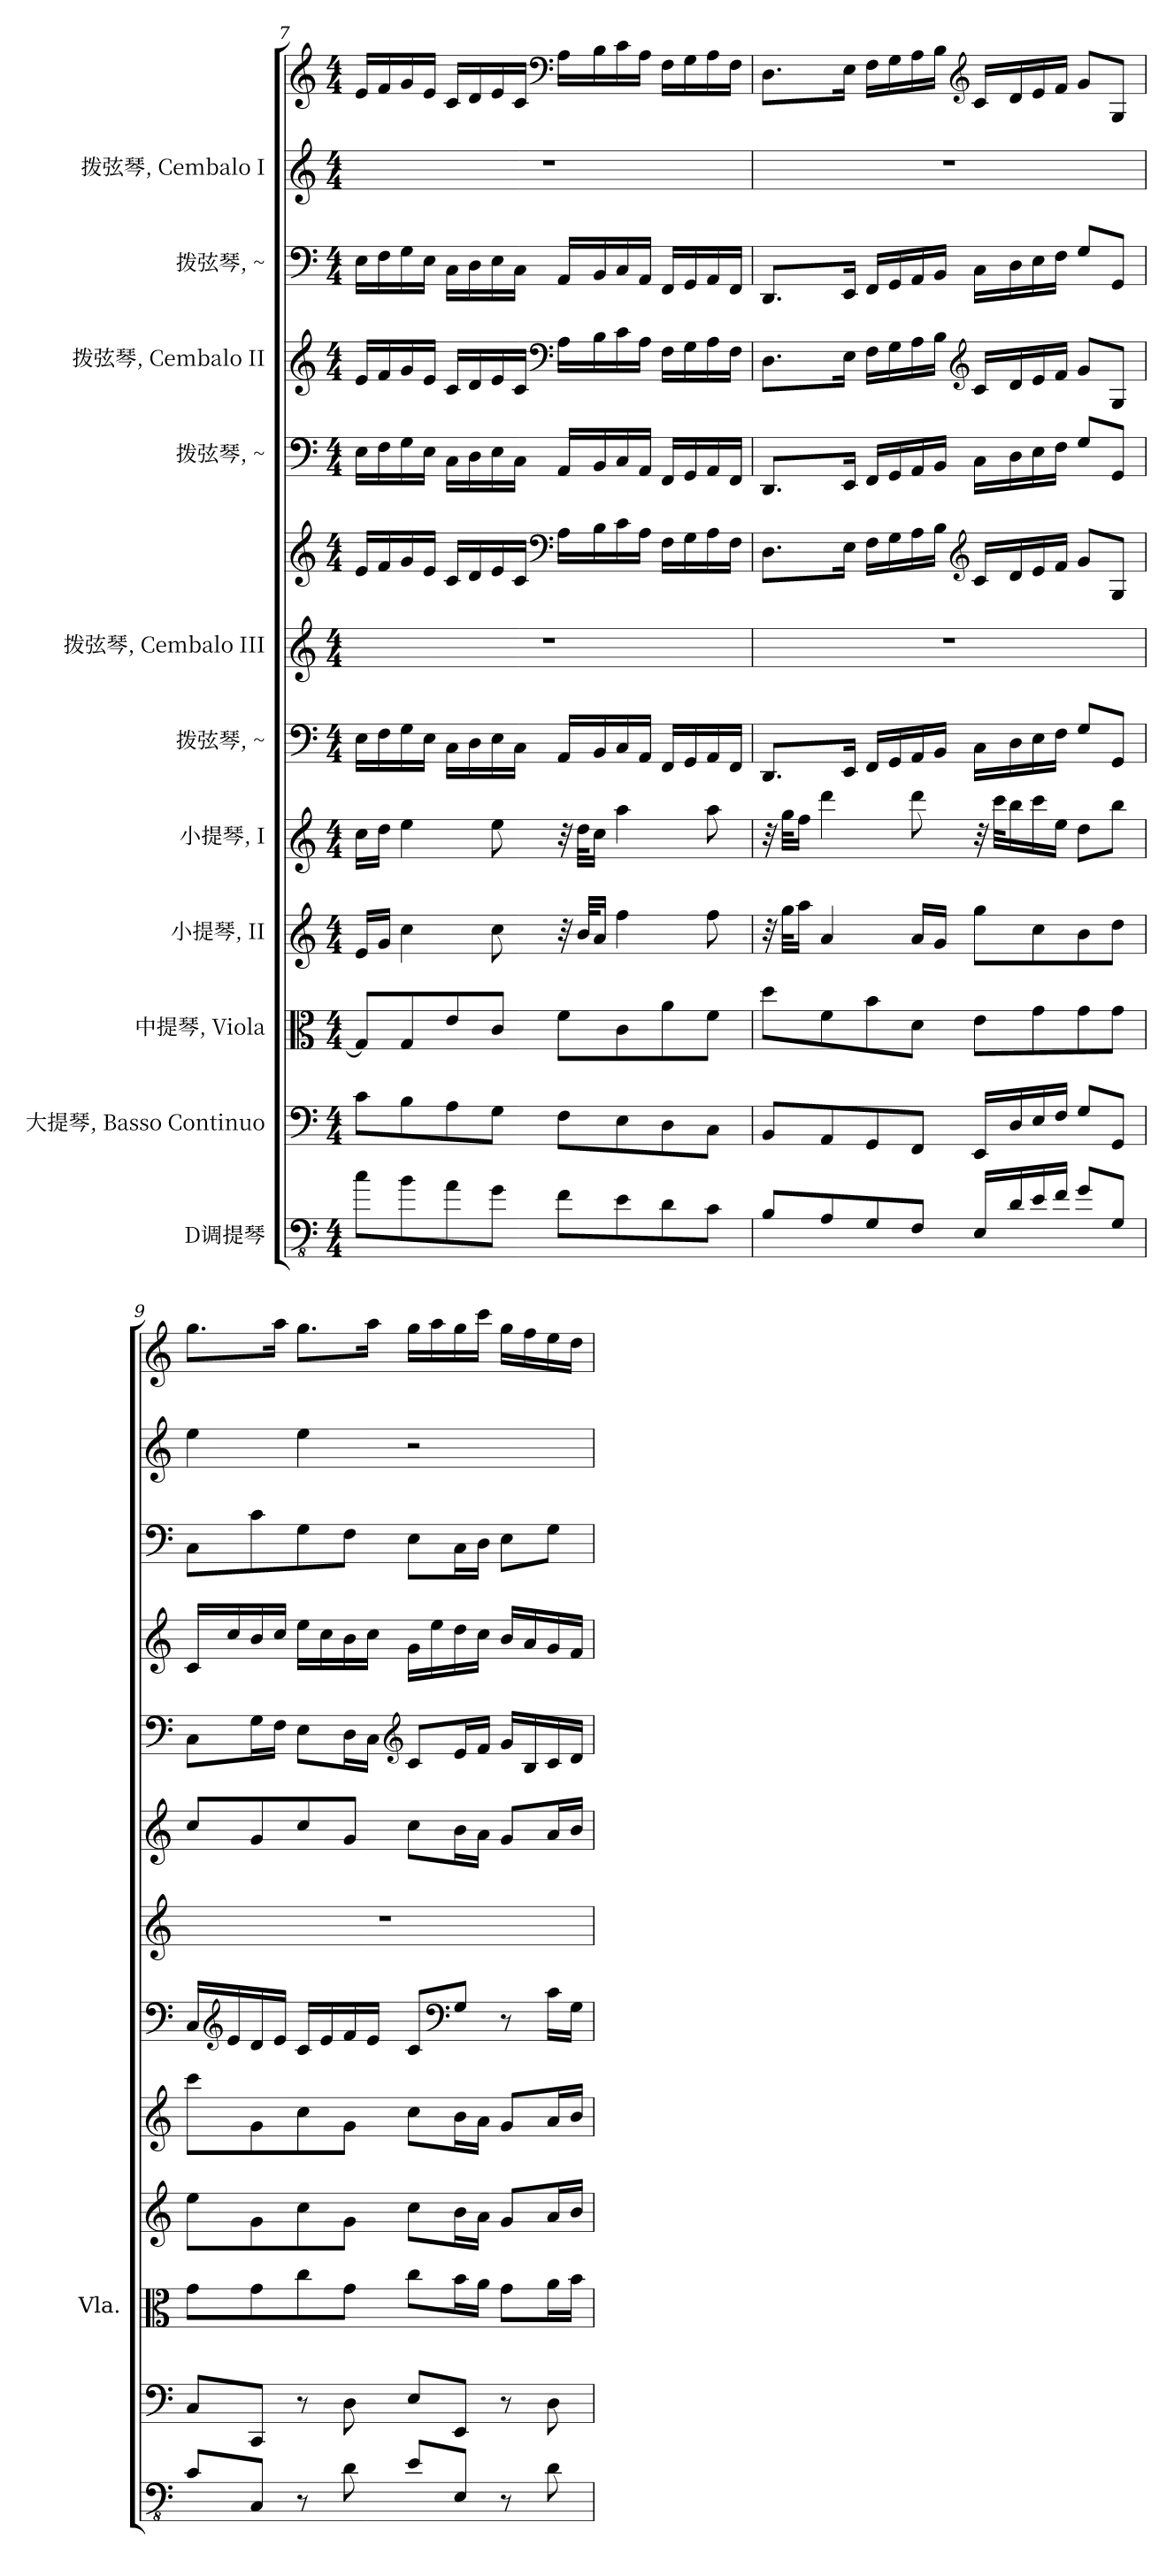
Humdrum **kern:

**kern	**kern	**kern	**kern	**kern	**kern	**kern	**kern	**kern	**kern	**kern	**kern	**kern
*part11	*part10	*part9	*part8	*part7	*part6	*part5	*part5	*part4	*part3	*part2	*part1	*part1
*staff13	*staff12	*staff11	*staff10	*staff9	*staff8	*staff7	*staff6	*staff5	*staff4	*staff3	*staff2	*staff1
*I"D调提琴	*I"大提琴, Basso Continuo	*I"中提琴, Viola	*I"小提琴, II	*I"小提琴, I	*I"拨弦琴, ~	*I"拨弦琴, Cembalo III	*	*I"拨弦琴, ~	*I"拨弦琴, Cembalo II	*I"拨弦琴, ~	*I"拨弦琴, Cembalo I	*
*	*	*I'Vla.	*	*	*	*	*	*	*	*	*	*
!!LO:PB:g=z
*clefFv4	*clefF4	*clefC3	*clefG2	*clefG2	*clefF4	*clefG2	*clefG2	*clefF4	*clefG2	*clefF4	*clefG2	*clefG2
*ITrd7c12	*	*	*	*	*	*	*	*	*	*	*	*
*k[]	*k[]	*k[]	*k[]	*k[]	*k[]	*k[]	*k[]	*k[]	*k[]	*k[]	*k[]	*k[]
*M4/4	*M4/4	*M4/4	*M4/4	*M4/4	*M4/4	*M4/4	*M4/4	*M4/4	*M4/4	*M4/4	*M4/4	*M4/4
=7	=7	=7	=7	=7	=7	=7	=7	=7	=7	=7	=7	=7
8C\L	8c\L	8G/L]	16e/LL	16cc\LL	16E\LL	1r	16e/LL	16E\LL	16e/LL	16E\LL	1r	16e/LL
.	.	.	16g/JJ	16dd\JJ	16F\	.	16f/	16F\	16f/	16F\	.	16f/
8BB\	8B\	8G/	4cc\	4ee\	16G\	.	16g/	16G\	16g/	16G\	.	16g/
.	.	.	.	.	16E\JJ	.	16e/JJ	16E\JJ	16e/JJ	16E\JJ	.	16e/JJ
8AA\	8A\	8e/	.	.	16C\LL	.	16c/LL	16C\LL	16c/LL	16C\LL	.	16c/LL
.	.	.	.	.	16D\	.	16d/	16D\	16d/	16D\	.	16d/
8GG\J	8G\J	8c/J	8cc\	8ee\	16E\	.	16e/	16E\	16e/	16E\	.	16e/
.	.	.	.	.	16C\JJ	.	16c/JJ	16C\JJ	16c/JJ	16C\JJ	.	16c/JJ
*	*	*	*	*	*	*	*clefF4	*	*clefF4	*	*	*clefF4
8FF\L	8F\L	8f\L	32r	32r	16AA/LL	.	16A\LL	16AA/LL	16A\LL	16AA/LL	.	16A\LL
.	.	.	32b/KLL	32dd\KLL	.	.	.	.	.	.	.	.
.	.	.	16a/JJ	16cc\JJ	16BB/	.	16B\	16BB/	16B\	16BB/	.	16B\
8EE\	8E\	8c\	4ff\	4aa\	16C/	.	16c\	16C/	16c\	16C/	.	16c\
.	.	.	.	.	16AA/JJ	.	16A\JJ	16AA/JJ	16A\JJ	16AA/JJ	.	16A\JJ
8DD\	8D\	8a\	.	.	16FF/LL	.	16F\LL	16FF/LL	16F\LL	16FF/LL	.	16F\LL
.	.	.	.	.	16GG/	.	16G\	16GG/	16G\	16GG/	.	16G\
8CC\J	8C\J	8f\J	8ff\	8aa\	16AA/	.	16A\	16AA/	16A\	16AA/	.	16A\
.	.	.	.	.	16FF/JJ	.	16F\JJ	16FF/JJ	16F\JJ	16FF/JJ	.	16F\JJ
=8	=8	=8	=8	=8	=8	=8	=8	=8	=8	=8	=8	=8
8BBB/L	8BB/L	8dd\L	32r	32r	8.DD/L	1r	8.D\L	8.DD/L	8.D\L	8.DD/L	1r	8.D\L
.	.	.	32gg\KLL	32gg\KLL	.	.	.	.	.	.	.	.
.	.	.	16aa\JJ	16ff\JJ	.	.	.	.	.	.	.	.
8AAA/	8AA/	8f\	4a/	4ddd\	.	.	.	.	.	.	.	.
.	.	.	.	.	16EE/Jk	.	16E\Jk	16EE/Jk	16E\Jk	16EE/Jk	.	16E\Jk
8GGG/	8GG/	8b\	.	.	16FF/LL	.	16F\LL	16FF/LL	16F\LL	16FF/LL	.	16F\LL
.	.	.	.	.	16GG/	.	16G\	16GG/	16G\	16GG/	.	16G\
8FFF/J	8FF/J	8d\J	16a/LL	8ddd\	16AA/	.	16A\	16AA/	16A\	16AA/	.	16A\
.	.	.	16g/JJ	.	16BB/JJ	.	16B\JJ	16BB/JJ	16B\JJ	16BB/JJ	.	16B\JJ
*	*	*	*	*	*	*	*clefG2	*	*clefG2	*	*	*clefG2
16EEE/LL	16EE/LL	8e\L	8gg\L	32r	16C\LL	.	16c/LL	16C\LL	16c/LL	16C\LL	.	16c/LL
.	.	.	.	32ccc\KLL	.	.	.	.	.	.	.	.
16DD/	16D/	.	.	16bb\	16D\	.	16d/	16D\	16d/	16D\	.	16d/
16EE/	16E/	8g\	8cc\	16ccc\	16E\	.	16e/	16E\	16e/	16E\	.	16e/
16FF/JJ	16F/JJ	.	.	16ee\JJ	16F\JJ	.	16f/JJ	16F\JJ	16f/JJ	16F\JJ	.	16f/JJ
8GG/L	8G/L	8g\	8b\	8dd\L	8G/L	.	8g/L	8G/L	8g/L	8G/L	.	8g/L
8GGG/J	8GG/J	8g\J	8dd\J	8bb\J	8GG/J	.	8G/J	8GG/J	8G/J	8GG/J	.	8G/J
!!LO:PB:g=z
=9	=9	=9	=9	=9	=9	=9	=9	=9	=9	=9	=9	=9
8CC/L	8C/L	8g\L	8ee\L	8ccc\L	16C/LL	1r	8cc/L	8C\L	16c/LL	8C\L	4ee\	8.gg\L
*	*	*	*	*	*clefG2	*	*	*	*	*	*	*
.	.	.	.	.	16e/	.	.	.	16cc/	.	.	.
8CCC/J	8CC/J	8g\	8g\	8g\	16d/	.	8g/	16G\L	16b/	8c\	.	.
.	.	.	.	.	16e/JJ	.	.	16F\JJ	16cc/JJ	.	.	16aa\Jk
8r	8r	8cc\	8cc\	8cc\	16c/LL	.	8cc/	8E\L	16ee\LL	8G\	4ee\	8.gg\L
.	.	.	.	.	16e/	.	.	.	16cc\	.	.	.
8DD\	8D\	8g\J	8g\J	8g\J	16f/	.	8g/J	16D\L	16b\	8F\J	.	.
.	.	.	.	.	16e/JJ	.	.	16C\JJ	16cc\JJ	.	.	16aa\Jk
*	*	*	*	*	*	*	*	*clefG2	*	*	*	*
8EE/L	8E/L	8cc\L	8cc\L	8cc\L	8c/L	.	8cc\L	8c/L	16g\LL	8E\L	2r	16gg\LL
.	.	.	.	.	.	.	.	.	16ee\	.	.	16aa\
*	*	*	*	*	*clefF4	*	*	*	*	*	*	*
8EEE/J	8EE/J	16b\L	16b\L	16b\L	8G/J	.	16b\L	16e/L	16dd\	16C\L	.	16gg\
.	.	16a\JJ	16a\JJ	16a\JJ	.	.	16a\JJ	16f/JJ	16cc\JJ	16D\JJ	.	16ccc\JJ
8r	8r	8g\L	8g/L	8g/L	8r	.	8g/L	16g/LL	16b/LL	8E\L	.	16gg\LL
.	.	.	.	.	.	.	.	16B/	16a/	.	.	16ff\
8DD\	8D\	16a\L	16a/L	16a/L	16c\LL	.	16a/L	16c/	16g/	8G\J	.	16ee\
.	.	16b\JJ	16b/JJ	16b/JJ	16G\JJ	.	16b/JJ	16d/JJ	16f/JJ	.	.	16dd\JJ
=	=	=	=	=	=	=	=	=	=	=	=	=
*-	*-	*-	*-	*-	*-	*-	*-	*-	*-	*-	*-	*-
